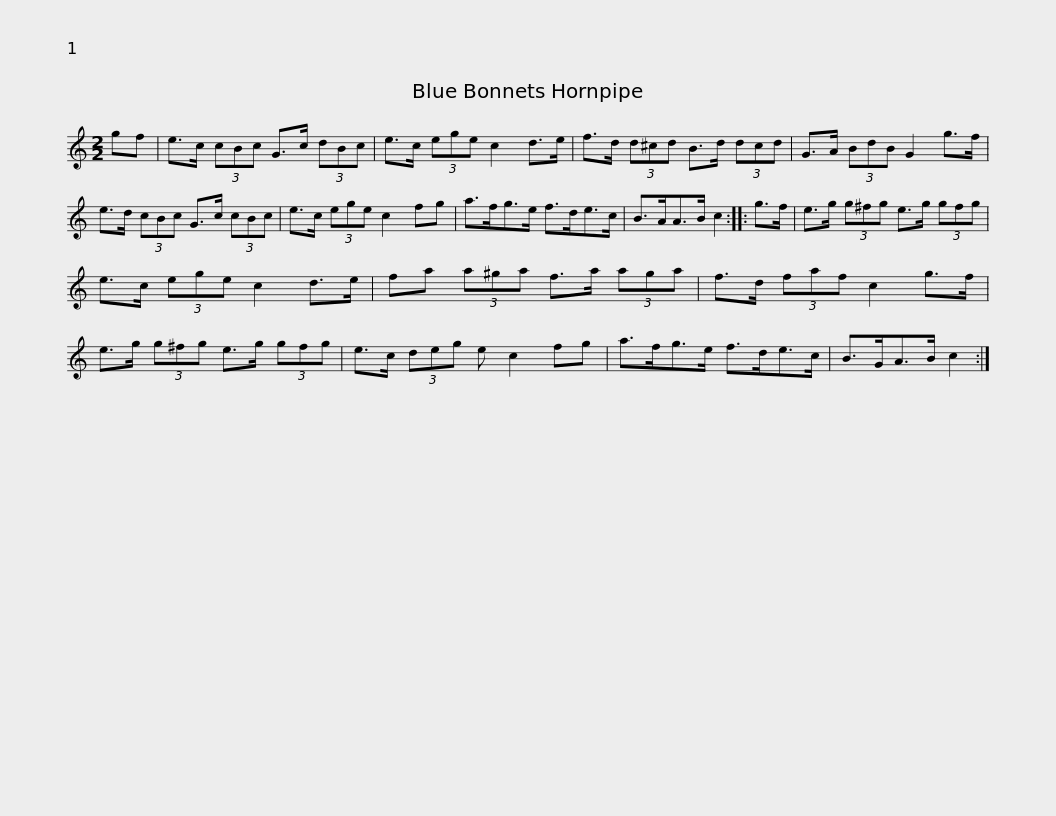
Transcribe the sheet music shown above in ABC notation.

X:1
L:1/8
M:2/2
I:linebreak $
K:C
V:1 treble
V:1
 gf | e>c (3cBc G>c (3dBc | e>c (3ege c2 d>e | f>d (3d^cd B>d (3dcd | G>A (3BdB G2 g>f |$ %5
 e>d (3cBc G>c (3cBc | e>c (3ege c2 fg | a>fg>e f>de>c | B>AA>B c2 :: g>f |$ %10
 e>g (3g^fg e>g (3gfg | e>c (3ege c2 d>e | fa (3a^ga f>a (3aga | f>d (3faf c2 g>f |$ e>g (3g^fg e>g (3gfg | %15
 e>c (3deg e c2 fg | a>fg>e f>de>c | B>GA>B c2 :| %18
